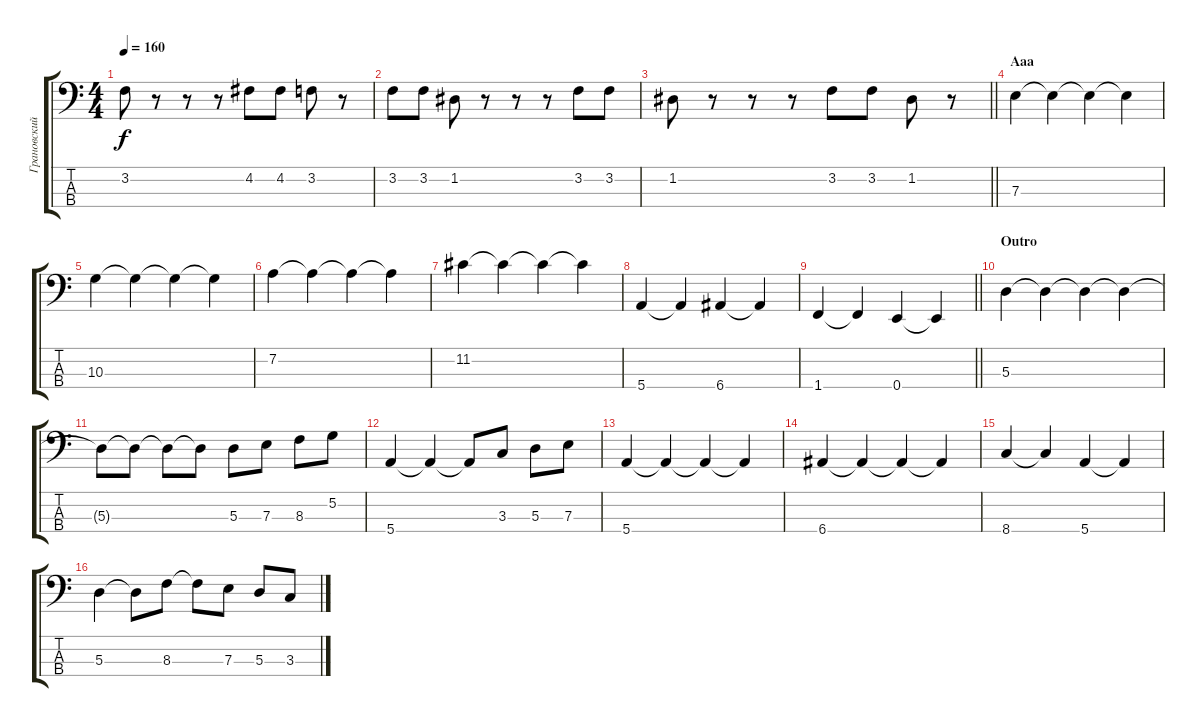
\track ("Грановский (Bass)" "Грановский") {instrument electricbassfinger}
\staff {score tabs}
\tuning (G2 D2 A1 E1) {hide}
\ts (4 4)
\tempo 160
\clef f4
\ks c
3.2.8{dy f} r.8 r.8 r.8 4.2.8 4.2.8 3.2.8 r.8 |
3.2.8 3.2.8 1.2.8 r.8 r.8 r.8 3.2.8 3.2.8 |
\barLineRight lightlight
1.2.8 r.8 r.8 r.8 3.2.8 3.2.8 1.2.8 r.8 |
\section ("" "Aaa")
7.3.4 7.3{t}.4 7.3{t}.4 7.3{t}.4 |
10.3.4 10.3{t}.4 10.3{t}.4 10.3{t}.4 |
7.2.4 7.2{t}.4 7.2{t}.4 7.2{t}.4 |
11.2.4 11.2{t}.4 11.2{t}.4 11.2{t}.4 |
5.4.4 5.4{t}.4 6.4.4 6.4{t}.4 |
\barLineRight lightlight
1.4.4 1.4{t}.4 0.4.4 0.4{t}.4 |
\section ("" "Outro")
5.3.4 5.3{t}.4 5.3{t}.4 5.3{t}.4 |
5.3{t}.8 5.3{t}.8 5.3{t}.8 5.3{t}.8 5.3.8 7.3.8 8.3.8 5.2.8 |
5.4.4 5.4{t}.4 5.4{t}.8 3.3.8 5.3.8 7.3.8 |
5.4.4 5.4{t}.4 5.4{t}.4 5.4{t}.4 |
6.4.4 6.4{t}.4 6.4{t}.4 6.4{t}.4 |
8.4.4 8.4{t}.4 5.4.4 5.4{t}.4 |
5.3.4 5.3{t}.8 8.3.8 8.3{t}.8 7.3.8 5.3.8 3.3.8
